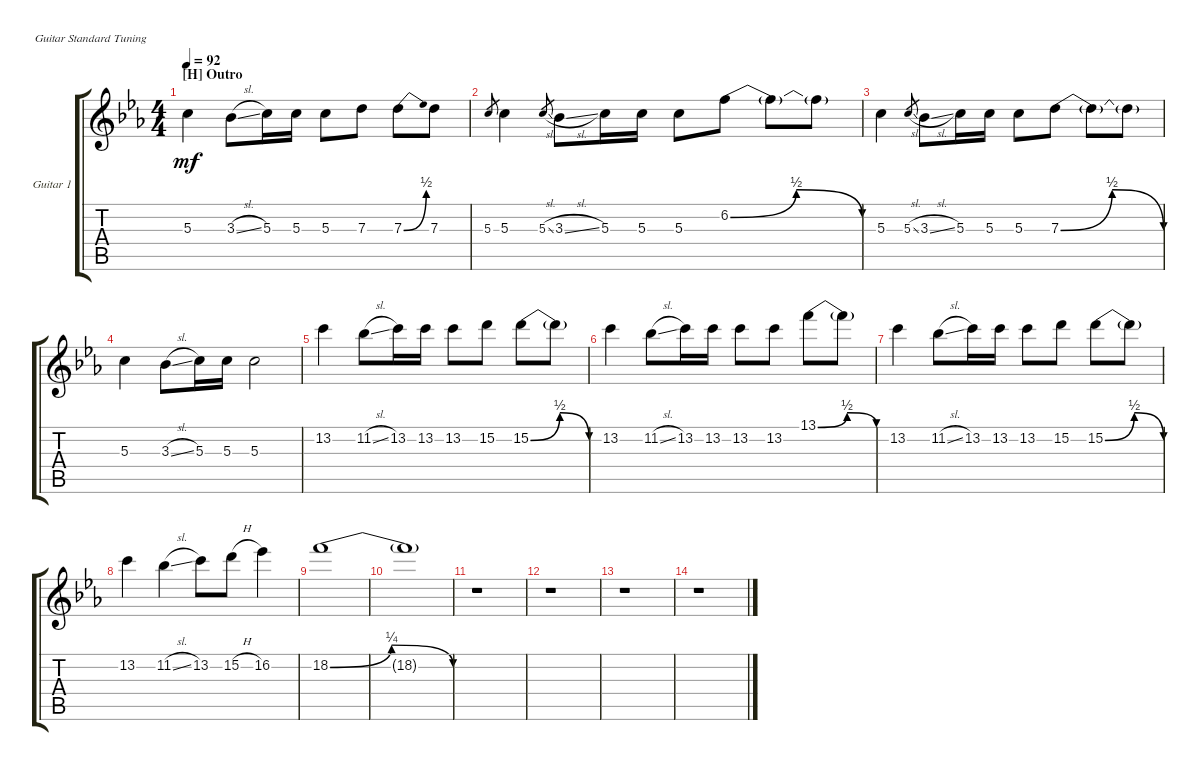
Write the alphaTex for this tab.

\defaultSystemsLayout 4
\bracketExtendMode groupsimilarinstruments
\firstSystemTrackNameOrientation horizontal
\otherSystemsTrackNameOrientation horizontal
\track ("Guitar 1" "Guitar 1") {instrument overdrivenguitar}
\staff {score tabs}
\tuning (E4 B3 G3 D3 A2 E2)
\ts (4 4)
\section ("H" "Outro")
\tempo 92
\clef g2
\ks cminor
5.3.4{dy mf} 3.3{sl}.8 5.3.16 5.3.16 5.3.8 7.3.8 7.3{be (bend 0 0 15 2)}.8 7.3.8 |
5.3.8{gr} 5.3.4 5.3{sl}.8{gr} 3.3{sl}.8 5.3.16 5.3.16 5.3.8 6.2{be (bendrelease 0 0 10.799999999999999 2 20.4 2 30 0)}.8 6.2{t}.8 6.2{t}.8 |
5.3.4 5.3{sl}.8{gr} 3.3{sl}.8 5.3.16 5.3.16 5.3.8 7.3{be (bendrelease 0 0 10.2 2 20.4 2 30 0)}.8 7.3{t}.8 7.3{t}.8 |
5.3.4 3.3{sl}.8 5.3.16 5.3.16 5.3.2 |
13.2.4 11.2{sl}.8 13.2.16 13.2.16 13.2.8 15.2.8 15.2{be (bendrelease 0 0 10.2 2 20.4 2 30 0)}.8 15.2{t}.8 |
13.2.4 11.2{sl}.8 13.2.16 13.2.16 13.2.8 13.2.8 13.1{be (bendrelease 0 0 10.2 2 20.4 2 30 0)}.8 13.1{t}.8 |
13.2.4 11.2{sl}.8 13.2.16 13.2.16 13.2.8 15.2.8 15.2{be (bendrelease 0 0 10.2 2 20.4 2 30 0)}.8 15.2{t}.8 |
13.2.4 11.2{sl}.4 13.2.8 15.2{h}.8 16.2.4 |
18.2{be (bendrelease 0 0 10.2 1 20.4 1 30 0)}.1 |
18.2{t}.1 |
r.1 |
r.1 |
r.1 |
r.1
